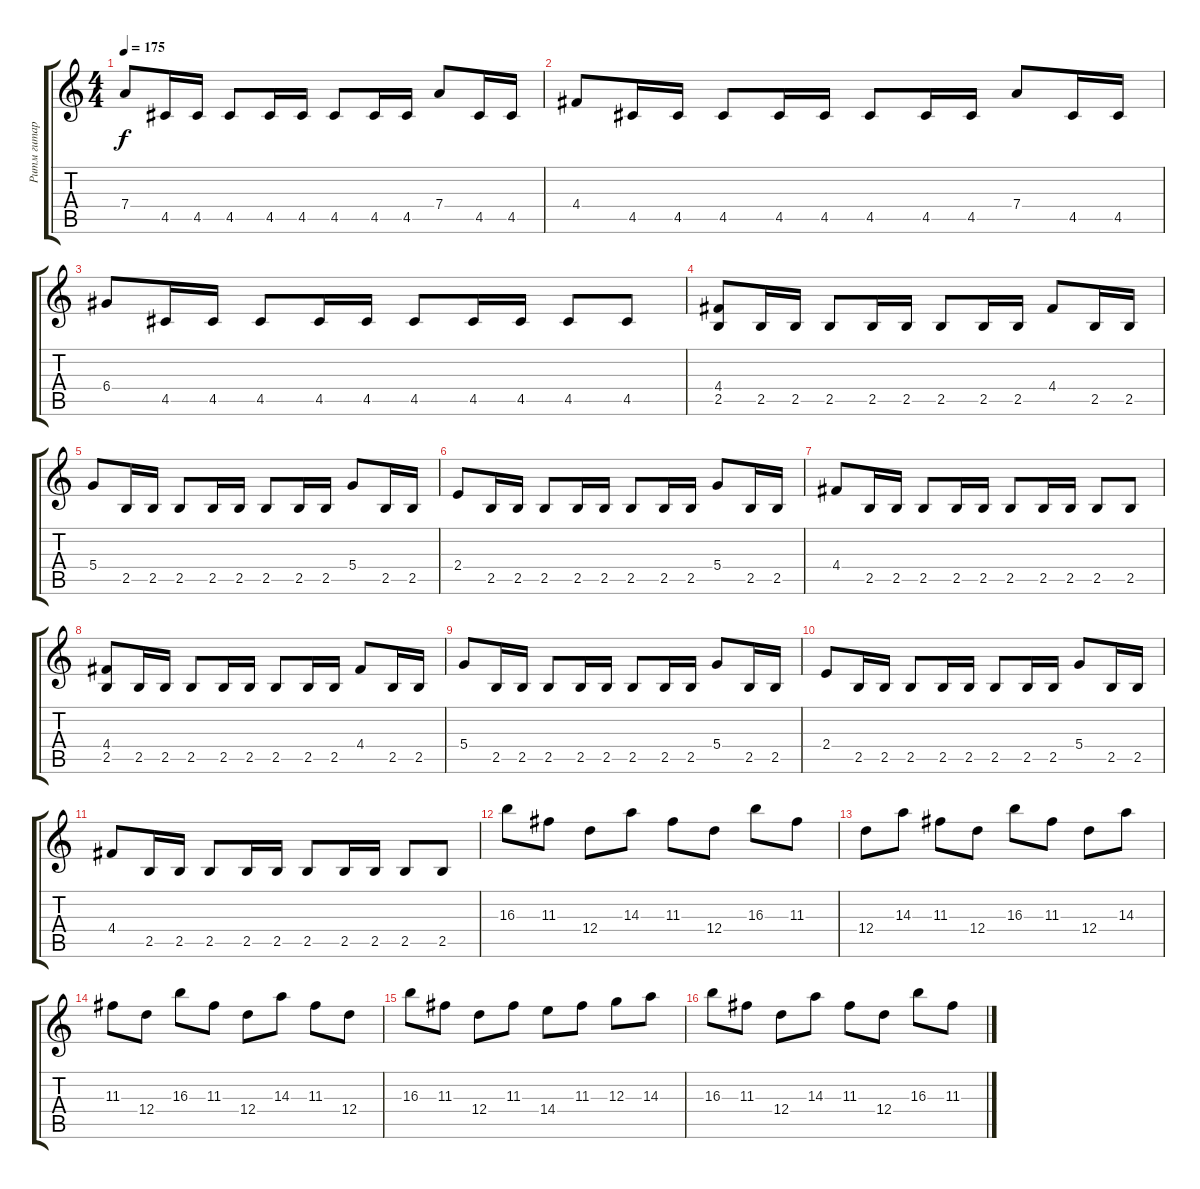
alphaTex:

\track ("Ритм гитара" "Ритм гитар") {instrument distortionguitar}
\staff {score tabs}
\tuning (E4 B3 G3 D3 A2 E2) {hide}
\ts (4 4)
\tempo 175
\clef g2
\ks c
7.4.8{dy f} 4.5.16 4.5.16 4.5.8 4.5.16 4.5.16 4.5.8 4.5.16 4.5.16 7.4.8 4.5.16 4.5.16 |
4.4.8 4.5.16 4.5.16 4.5.8 4.5.16 4.5.16 4.5.8 4.5.16 4.5.16 7.4.8 4.5.16 4.5.16 |
6.4.8 4.5.16 4.5.16 4.5.8 4.5.16 4.5.16 4.5.8 4.5.16 4.5.16 4.5.8 4.5.8 |
(4.4 2.5).8 2.5.16 2.5.16 2.5.8 2.5.16 2.5.16 2.5.8 2.5.16 2.5.16 4.4.8 2.5.16 2.5.16 |
5.4.8 2.5.16 2.5.16 2.5.8 2.5.16 2.5.16 2.5.8 2.5.16 2.5.16 5.4.8 2.5.16 2.5.16 |
2.4.8 2.5.16 2.5.16 2.5.8 2.5.16 2.5.16 2.5.8 2.5.16 2.5.16 5.4.8 2.5.16 2.5.16 |
4.4.8 2.5.16 2.5.16 2.5.8 2.5.16 2.5.16 2.5.8 2.5.16 2.5.16 2.5.8 2.5.8 |
(4.4 2.5).8 2.5.16 2.5.16 2.5.8 2.5.16 2.5.16 2.5.8 2.5.16 2.5.16 4.4.8 2.5.16 2.5.16 |
5.4.8 2.5.16 2.5.16 2.5.8 2.5.16 2.5.16 2.5.8 2.5.16 2.5.16 5.4.8 2.5.16 2.5.16 |
2.4.8 2.5.16 2.5.16 2.5.8 2.5.16 2.5.16 2.5.8 2.5.16 2.5.16 5.4.8 2.5.16 2.5.16 |
4.4.8 2.5.16 2.5.16 2.5.8 2.5.16 2.5.16 2.5.8 2.5.16 2.5.16 2.5.8 2.5.8 |
16.3.8 11.3.8 12.4.8 14.3.8 11.3.8 12.4.8 16.3.8 11.3.8 |
12.4.8 14.3.8 11.3.8 12.4.8 16.3.8 11.3.8 12.4.8 14.3.8 |
11.3.8 12.4.8 16.3.8 11.3.8 12.4.8 14.3.8 11.3.8 12.4.8 |
16.3.8 11.3.8 12.4.8 11.3.8 14.4.8 11.3.8 12.3.8 14.3.8 |
16.3.8 11.3.8 12.4.8 14.3.8 11.3.8 12.4.8 16.3.8 11.3.8
